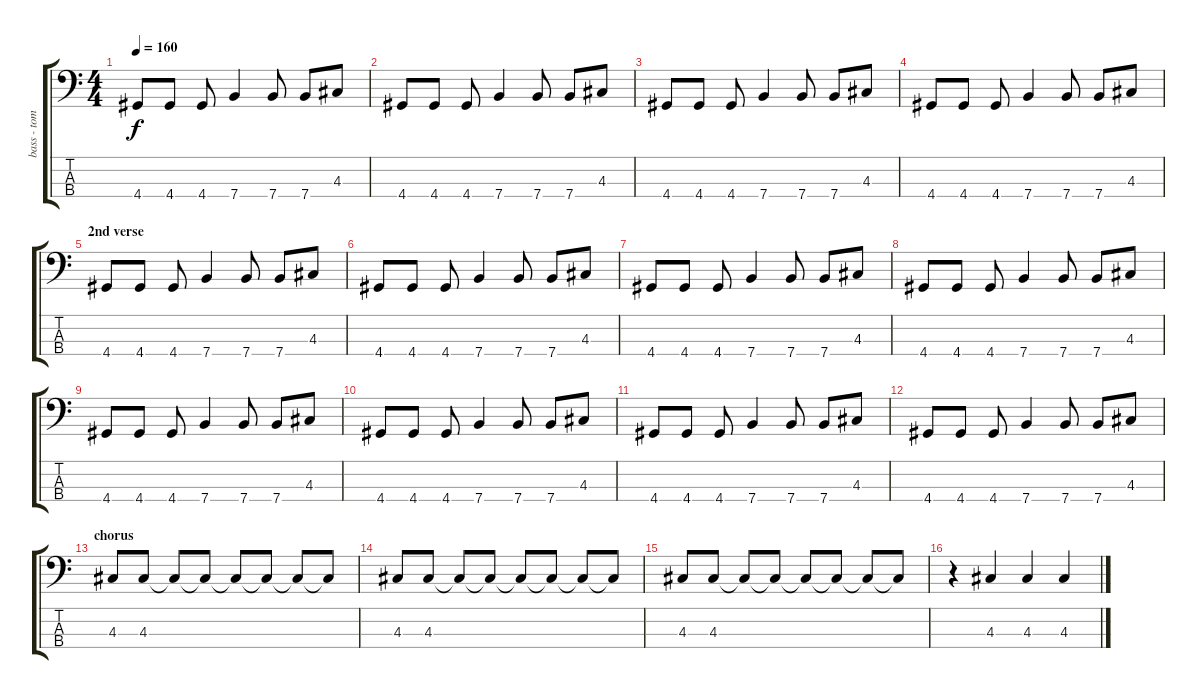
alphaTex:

\track ("bass - tomáš kmec" "bass - tom") {instrument electricbasspick}
\staff {score tabs}
\tuning (G2 D2 A1 E1) {hide}
\ts (4 4)
\tempo 160
\clef f4
\ks c
4.4.8{dy f} 4.4.8 4.4.8 7.4.4 7.4.8 7.4.8 4.3.8 |
4.4.8 4.4.8 4.4.8 7.4.4 7.4.8 7.4.8 4.3.8 |
4.4.8 4.4.8 4.4.8 7.4.4 7.4.8 7.4.8 4.3.8 |
4.4.8 4.4.8 4.4.8 7.4.4 7.4.8 7.4.8 4.3.8 |
\section ("" "2nd verse ")
4.4.8 4.4.8 4.4.8 7.4.4 7.4.8 7.4.8 4.3.8 |
4.4.8 4.4.8 4.4.8 7.4.4 7.4.8 7.4.8 4.3.8 |
4.4.8 4.4.8 4.4.8 7.4.4 7.4.8 7.4.8 4.3.8 |
4.4.8 4.4.8 4.4.8 7.4.4 7.4.8 7.4.8 4.3.8 |
4.4.8 4.4.8 4.4.8 7.4.4 7.4.8 7.4.8 4.3.8 |
4.4.8 4.4.8 4.4.8 7.4.4 7.4.8 7.4.8 4.3.8 |
4.4.8 4.4.8 4.4.8 7.4.4 7.4.8 7.4.8 4.3.8 |
4.4.8 4.4.8 4.4.8 7.4.4 7.4.8 7.4.8 4.3.8 |
\section ("" "chorus")
4.3.8 4.3.8 4.3{t}.8 4.3{t}.8 4.3{t}.8 4.3{t}.8 4.3{t}.8 4.3{t}.8 |
4.3.8 4.3.8 4.3{t}.8 4.3{t}.8 4.3{t}.8 4.3{t}.8 4.3{t}.8 4.3{t}.8 |
4.3.8 4.3.8 4.3{t}.8 4.3{t}.8 4.3{t}.8 4.3{t}.8 4.3{t}.8 4.3{t}.8 |
r.4 4.3.4 4.3.4 4.3.4
